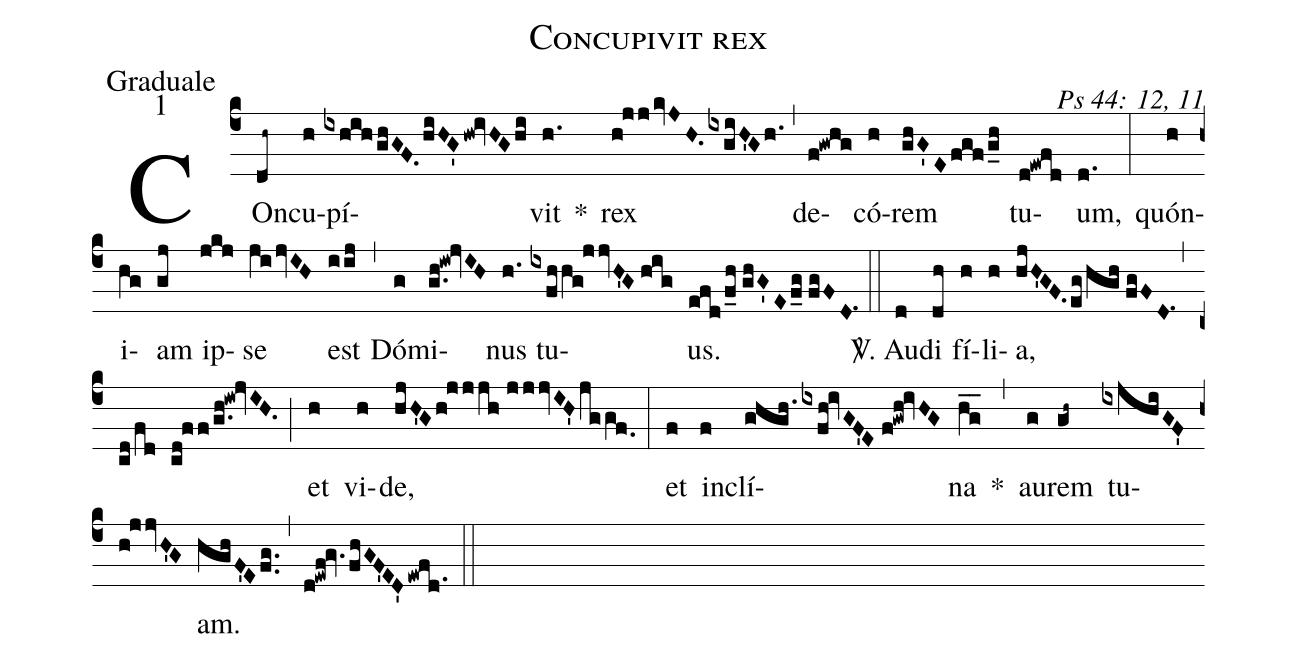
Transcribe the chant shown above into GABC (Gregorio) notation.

name: Concupivit rex;
office-part: Graduale;
mode: 1;
commentary: Ps 44: 12, 11;
%%
(c4) COn(dh~)cu(h)pí(ixhih/ghGF.hiHG'hw!ivHGhi)vit(h.) *() rex(h!jjkvJH.ixgiH'Gh.) (,) de(f!gwhg)có(h)rem(ghG'Efgf/g_h) tu(d!ewfd)um,(d.) (:)
quón(h)i(hg)am(gj) ip(jkj)se(jijvIH) est(iij) (,) Dó(g)mi(g.h!iw!jvIH)nus(h.) tu(ixfhhg!jjvH'G//hig)us.(efd/f_h//ghG'Ef_g//fgFD.1) (::)
<sp>V/</sp>. Au(d)di(dh) fí(h)li(h)a,(hjH'GF.eg/hgh//fgFD.1) (,) (cd/fd cd!ff/g.h!iw!jvIH.) (;) et(h) vi(h)de,(hjH'Gh!jjjh//jjjvIH'jggf.0) (:)
et(f) in(f)clí(ghgh.ixfh!ivGF'E//f!gwh!ivHG)na(hg__) *(,) au(g)rem(gh~) tu(ixjhiGF'h!jjvH'G)am.(hghF'Efg..) (,) (d!ewf!gv.fhGF'ED'ewfd.1) (::)
